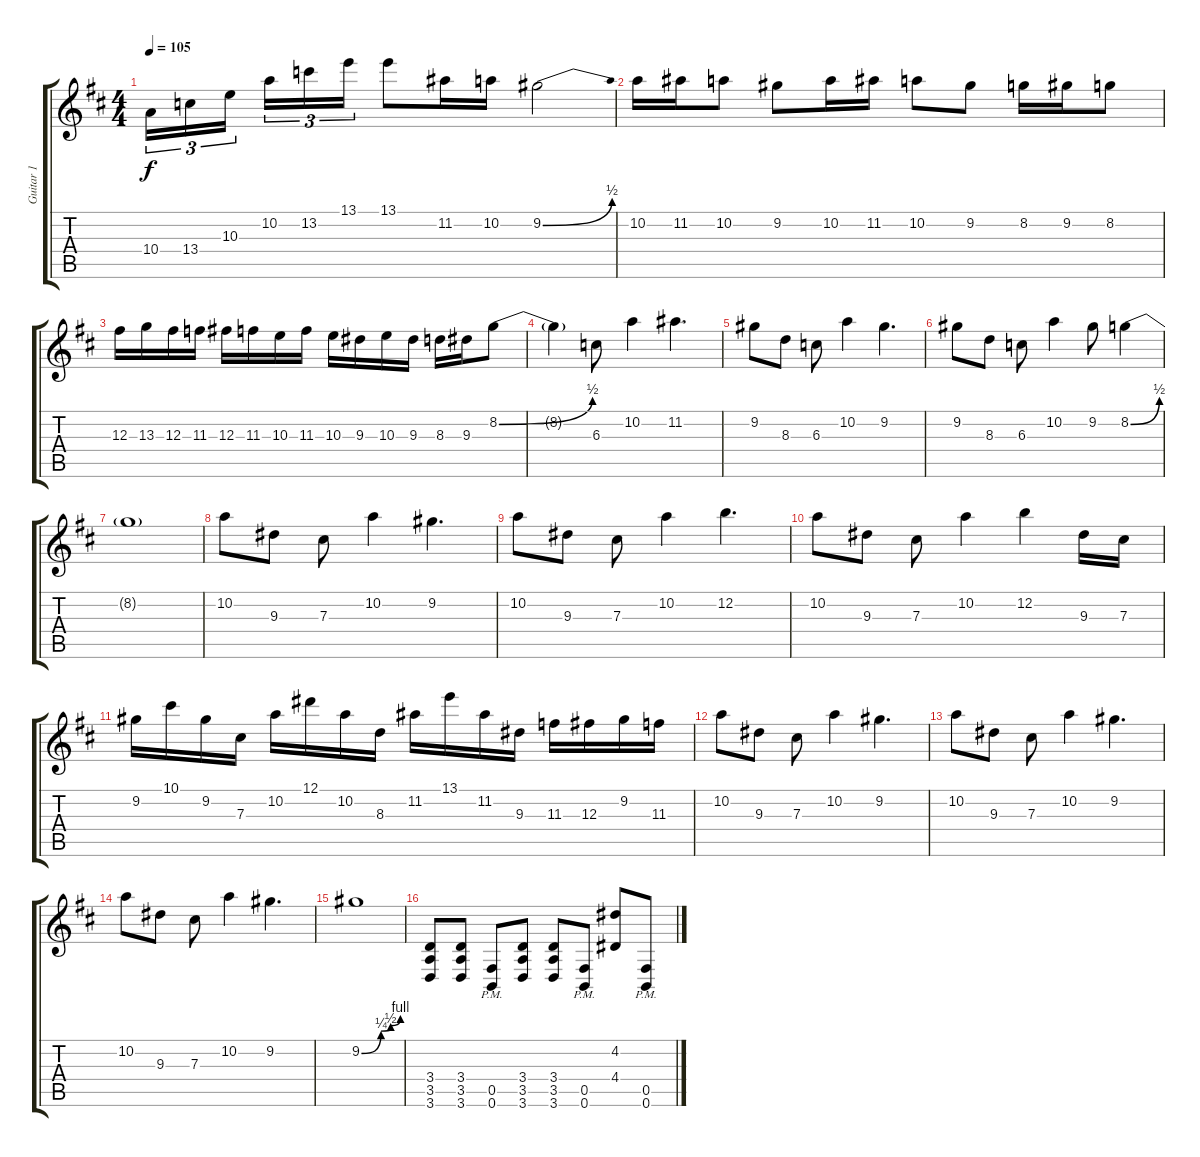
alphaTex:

\track ("Guitar 1" "Guitar 1") {instrument distortionguitar}
\staff {score tabs}
\tuning (Eb4 B3 Gb3 B2 Gb2 B1) {hide}
\ts (4 4)
\tempo 105
\clef g2
\ks bminor
10.4.16{tu (3 2) dy f} 13.4.16{tu (3 2)} 10.3.16{tu (3 2) beam splitsecondary} 10.2.16{tu (3 2)} 13.2.16{tu (3 2)} 13.1.16{tu (3 2)} 13.1.8 11.2.16 10.2.16 9.2{be (bend 0 0 60 2)}.2 |
10.2.16 11.2.16 10.2.8 9.2.8 10.2.16 11.2.16 10.2.8 9.2.8 8.2.16 9.2.16 8.2.8 |
12.3.16 13.3.16 12.3.16 11.3.16 12.3.16 11.3.16 10.3.16 11.3.16 10.3.16 9.3.16 10.3.16 9.3.16 8.3.16 9.3.16 8.2{be (bend 0 0 60 2)}.8 |
8.2{t}.4 6.3.8 10.2.4 11.2.4{d} |
9.2.8 8.3.8 6.3.8 10.2.4 9.2.4{d} |
9.2.8 8.3.8 6.3.8 10.2.4 9.2.8 8.2{be (bend 0 0 60 2)}.4 |
8.2{t}.1 |
10.2.8 9.3.8 7.3.8 10.2.4 9.2.4{d} |
10.2.8 9.3.8 7.3.8 10.2.4 12.2.4{d} |
10.2.8 9.3.8 7.3.8 10.2.4 12.2.4 9.3.16 7.3.16 |
9.2.16 10.1.16 9.2.16 7.3.16 10.2.16 12.1.16 10.2.16 8.3.16 11.2.16 13.1.16 11.2.16 9.3.16 11.3.16 12.3.16 9.2.16 11.3.16 |
10.2.8 9.3.8 7.3.8 10.2.4 9.2.4{d} |
10.2.8 9.3.8 7.3.8 10.2.4 9.2.4{d} |
10.2.8 9.3.8 7.3.8 10.2.4 9.2.4{d} |
9.2{be (custom 0 0 30 1 45 2 60 4)}.1 |
(3.4 3.5 3.6).8 (3.4 3.5 3.6).8 (0.5{pm} 0.6{pm}).8 (3.4 3.5 3.6).8 (3.4 3.5 3.6).8 (0.5{pm} 0.6{pm}).8 (4.2 4.4).8 (0.5{pm} 0.6{pm}).8
